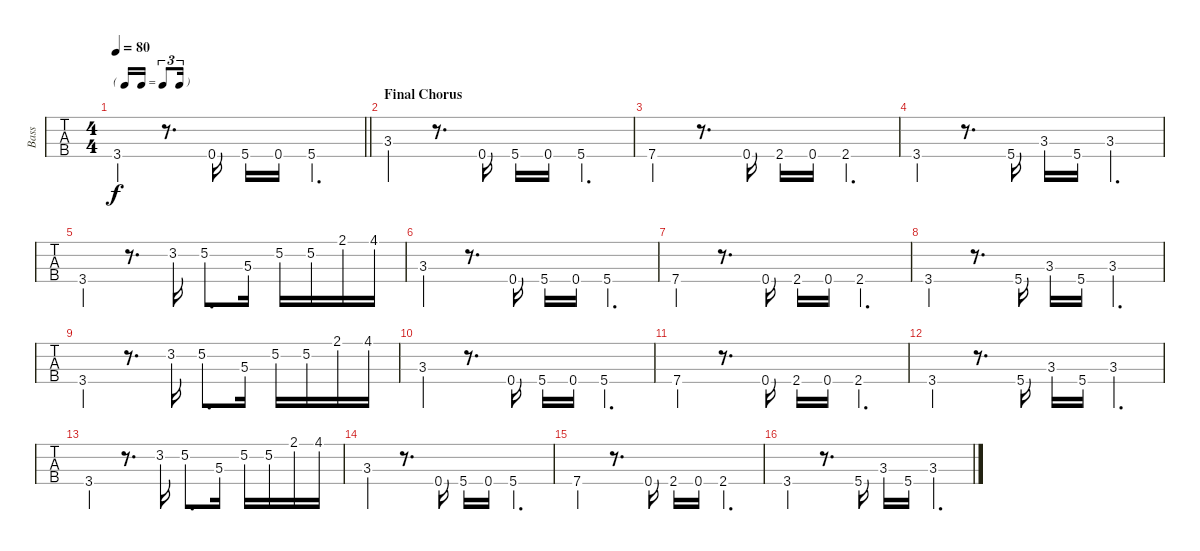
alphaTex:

\track ("Bass" "Bass") {instrument electricbassfinger}
\staff {tabs}
\tuning (G2 D2 A1 D1) {hide}
\ts (4 4)
\tf triplet16th
\tempo 80
\clef f4
\barLineRight lightlight
\ks c
3.4{st}.4{dy f} r.8{d} 0.4.16 5.4{st}.16 0.4.16 5.4{st}.4{d} |
\section ("" "Final Chorus")
3.3{st}.4 r.8{d} 0.4.16 5.4{st}.16 0.4.16 5.4{st}.4{d} |
7.4{st}.4 r.8{d} 0.4.16 2.4{st}.16 0.4.16 2.4{st}.4{d} |
3.4{st}.4 r.8{d} 5.4.16 3.3{st}.16 5.4.16 3.3{st}.4{d} |
3.4{st}.4 r.8{d} 3.2.16 5.2.8{d} 5.3.16 5.2.16 5.2.16 2.1.16 4.1.16 |
3.3{st}.4 r.8{d} 0.4.16 5.4{st}.16 0.4.16 5.4{st}.4{d} |
7.4{st}.4 r.8{d} 0.4.16 2.4{st}.16 0.4.16 2.4{st}.4{d} |
3.4{st}.4 r.8{d} 5.4.16 3.3{st}.16 5.4.16 3.3{st}.4{d} |
3.4{st}.4 r.8{d} 3.2.16 5.2.8{d} 5.3.16 5.2.16 5.2.16 2.1.16 4.1.16 |
3.3{st}.4 r.8{d} 0.4.16 5.4{st}.16 0.4.16 5.4{st}.4{d} |
7.4{st}.4 r.8{d} 0.4.16 2.4{st}.16 0.4.16 2.4{st}.4{d} |
3.4{st}.4 r.8{d} 5.4.16 3.3{st}.16 5.4.16 3.3{st}.4{d} |
3.4{st}.4 r.8{d} 3.2.16 5.2.8{d} 5.3.16 5.2.16 5.2.16 2.1.16 4.1.16 |
3.3{st}.4 r.8{d} 0.4.16 5.4{st}.16 0.4.16 5.4{st}.4{d} |
7.4{st}.4 r.8{d} 0.4.16 2.4{st}.16 0.4.16 2.4{st}.4{d} |
3.4{st}.4 r.8{d} 5.4.16 3.3{st}.16 5.4.16 3.3{st}.4{d}
